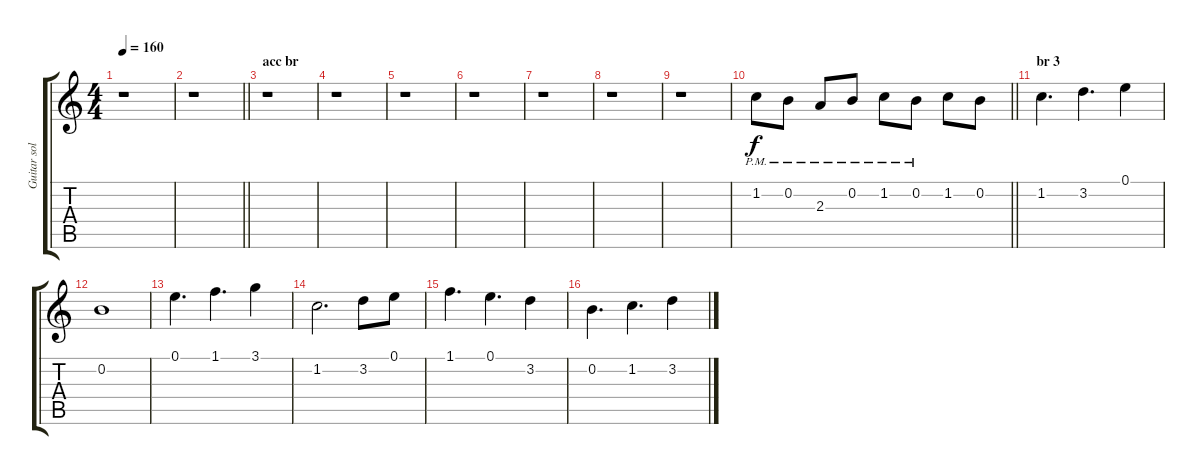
\track ("Guitar solo 1" "Guitar sol") {instrument distortionguitar}
\staff {score tabs}
\tuning (E4 B3 G3 D3 A2 E2) {hide}
\ts (4 4)
\tempo 160
\clef g2
\ks c
r.1{dy f} |
\barLineRight lightlight
r.1 |
\section ("" "acc br")
r.1 |
r.1 |
r.1 |
r.1 |
r.1 |
r.1 |
r.1 |
\barLineRight lightlight
1.2{pm}.8 0.2{pm}.8 2.3{pm}.8 0.2{pm}.8 1.2{pm}.8 0.2{pm}.8 1.2.8 0.2.8 |
\section ("" "br 3")
1.2.4{d} 3.2.4{d} 0.1.4 |
0.2.1 |
0.1.4{d} 1.1.4{d} 3.1.4 |
1.2.2{d} 3.2.8 0.1.8 |
1.1.4{d} 0.1.4{d} 3.2.4 |
0.2.4{d} 1.2.4{d} 3.2.4
